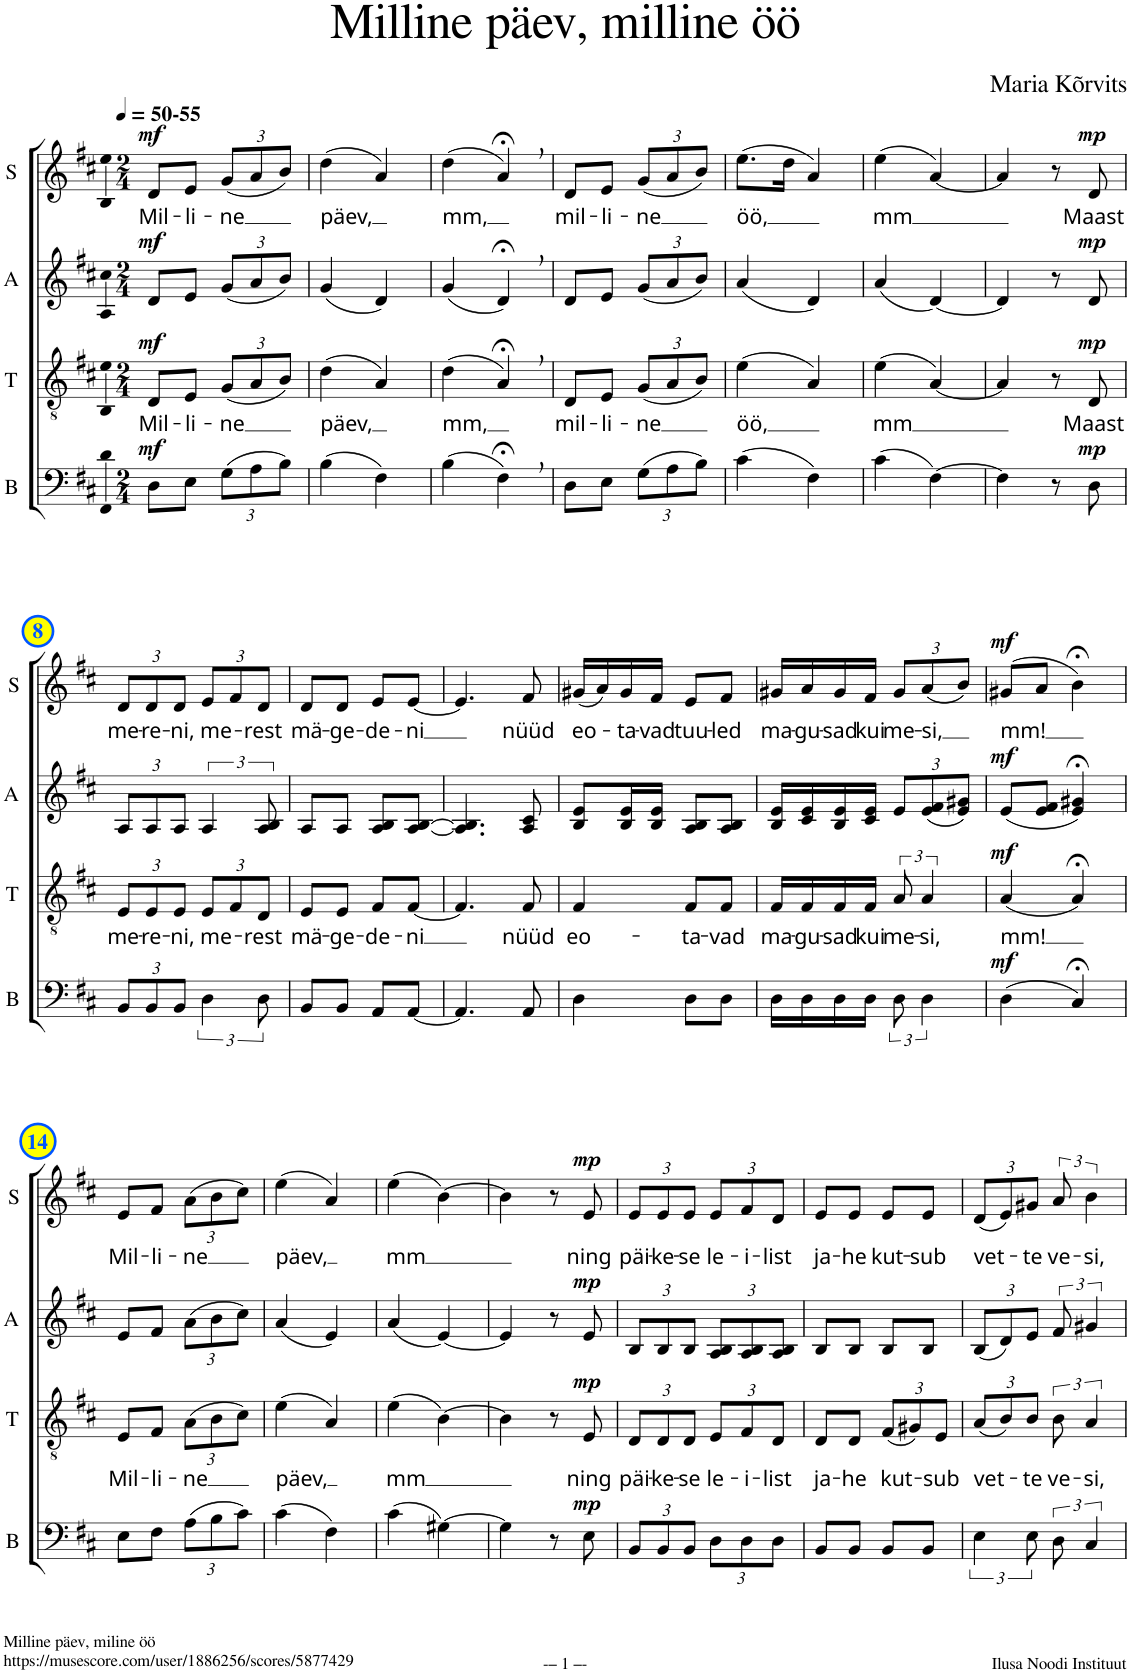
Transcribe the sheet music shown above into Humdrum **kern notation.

**kern	**dynam	**kern	**text	**dynam	**kern	**dynam	**kern	**text	**dynam
*part4	*part4	*part3	*part3	*part3	*part2	*part2	*part1	*part1	*part1
*staff4	*staff4	*staff3	*staff3	*staff3	*staff2	*staff2	*staff1	*staff1	*staff1
*I"B	*	*I"T	*	*	*I"A	*	*I"S	*	*
*I'B	*	*I'T	*	*	*I'A	*	*I'S	*	*
*clefF4	*	*clefGv2	*	*	*clefG2	*	*clefG2	*	*
*	*	*	*	*	*Trd1c2	*	*	*	*
*k[f#c#]	*	*k[f#c#]	*	*	*k[f#c#]	*	*k[f#c#]	*	*
*M2/4	*	*M2/4	*	*	*M2/4	*	*M2/4	*	*
*MM50	*	*MM50	*	*	*MM50	*	*MM50	*	*
=1	=1	=1	=1	=1	=1	=1	=1	=1	=1
!	!	!	!	!	!	!	!LO:TX:a:B:t=-55	!	!
!	!LO:DY:a	!	!LO:LY:b	!LO:DY:a	!	!LO:DY:a	!	!LO:LY:b	!LO:DY:a
8D\L	mf	8D/L	Mil-	mf	8d/L	mf	8d/L	Mil-	mf
!	!	!	!LO:LY:b	!	!	!	!	!LO:LY:b	!
8E\J	.	8E/J	-li-	.	8e/J	.	8e/J	-li-	.
*Xbrackettup	*	*Xbrackettup	*	*	*	*	*	*	*
!	!	!	!LO:LY:b	!	!	!	!	!	!
*	*	*	*	*	*Xbrackettup	*	*Xbrackettup	*	*
!	!	!	!	!	!	!	!	!LO:LY:b	!
(12G\L	.	(12G/L	-ne	.	(12g/L	.	(12g/L	-ne	.
12A\	.	12A/	.	.	12a/	.	12a/	.	.
12B\J)	.	12B/J)	.	.	12b/J)	.	12b/J)	.	.
=2	=2	=2	=2	=2	=2	=2	=2	=2	=2
!	!	!	!LO:LY:b	!	!	!	!	!LO:LY:b	!
(4B\	.	(4d\	päev,	.	(4g/	.	(4dd\	päev,	.
4F#\)	.	4A/)	.	.	4d/)	.	4a/)	.	.
=3	=3	=3	=3	=3	=3	=3	=3	=3	=3
!	!	!	!LO:LY:b	!	!	!	!	!LO:LY:b	!
(4B\	.	(4d\	mm,	.	(4g/	.	(4dd\	mm,	.
4F#;<,\)	.	4A;<,/)	.	.	4d;<,/)	.	4a;<,/)	.	.
=4	=4	=4	=4	=4	=4	=4	=4	=4	=4
!	!	!	!LO:LY:b	!	!	!	!	!LO:LY:b	!
8D\L	.	8D/L	mil-	.	8d/L	.	8d/L	mil-	.
!	!	!	!LO:LY:b	!	!	!	!	!LO:LY:b	!
8E\J	.	8E/J	-li-	.	8e/J	.	8e/J	-li-	.
!	!	!	!LO:LY:b	!	!	!	!	!LO:LY:b	!
(12G\L	.	(12G/L	-ne	.	(12g/L	.	(12g/L	-ne	.
12A\	.	12A/	.	.	12a/	.	12a/	.	.
12B\J)	.	12B/J)	.	.	12b/J)	.	12b/J)	.	.
=5	=5	=5	=5	=5	=5	=5	=5	=5	=5
!	!	!	!LO:LY:b	!	!	!	!	!LO:LY:b	!
(4c#\	.	(4e\	öö,	.	(4a/	.	(8.ee\L	öö,	.
.	.	.	.	.	.	.	16dd\Jk	.	.
4F#\)	.	4A/)	.	.	4d/)	.	4a/)	.	.
=6	=6	=6	=6	=6	=6	=6	=6	=6	=6
!	!	!	!LO:LY:b	!	!	!	!	!LO:LY:b	!
(4c#\	.	(4e\	mm	.	(4a/	.	(4ee\	mm	.
[4F#\)	.	[4A/)	.	.	[4d/)	.	[4a/)	.	.
=7	=7	=7	=7	=7	=7	=7	=7	=7	=7
4F#\]	.	4A/]	.	.	4d/]	.	4a/]	.	.
8r	.	8r	.	.	8r	.	8r	.	.
!	!LO:DY:a	!	!LO:LY:b	!LO:DY:a	!	!LO:DY:a	!	!LO:LY:b	!LO:DY:a
8D\	mp	8D/	Maast	mp	8d/	mp	8d/	Maast	mp
!!LO:LB:g=z
=8	=8	=8	=8	=8	=8	=8	=8	=8	=8
!	!	!	!LO:LY:b	!	!	!	!	!LO:LY:b	!
12BB/L	.	12E/L	me-	.	12A/L	.	12d/L	me-	.
!	!	!	!LO:LY:b	!	!	!	!	!LO:LY:b	!
12BB/	.	12E/	-re-	.	12A/	.	12d/	-re-	.
!	!	!	!LO:LY:b	!	!	!	!	!LO:LY:b	!
12BB/J	.	12E/J	-ni,	.	12A/J	.	12d/J	-ni,	.
*brackettup	*	*	*	*	*	*	*	*	*
!	!	!	!LO:LY:b	!	!	!	!	!	!
*	*	*	*	*	*brackettup	*	*	*	*
!	!	!	!	!	!	!	!	!LO:LY:b	!
6D\	.	12E/L	me-	.	6A/	.	12e/L	me-	.
.	.	12F#/	.	.	.	.	12f#/	.	.
!	!	!	!LO:LY:b	!	!	!	!	!LO:LY:b	!
12D\	.	12D/J	-rest	.	12A/ 12B/	.	12d/J	-rest	.
=9	=9	=9	=9	=9	=9	=9	=9	=9	=9
!	!	!	!LO:LY:b	!	!	!	!	!LO:LY:b	!
8BB/L	.	8E/L	mä-	.	8A/L	.	8d/L	mä-	.
!	!	!	!LO:LY:b	!	!	!	!	!LO:LY:b	!
8BB/J	.	8E/J	-ge-	.	8A/J	.	8d/J	-ge-	.
!	!	!	!LO:LY:b	!	!	!	!	!LO:LY:b	!
8AA/L	.	8F#/L	-de-	.	8A/ 8B/L	.	8e/L	-de-	.
!	!	!	!LO:LY:b	!	!	!	!	!LO:LY:b	!
[8AA/J	.	[8F#/J	-ni	.	[8A/ [8B/J	.	[8e/J	-ni	.
=10	=10	=10	=10	=10	=10	=10	=10	=10	=10
4.AA/]	.	4.F#/]	.	.	4.A/] 4.B/]	.	4.e/]	.	.
!	!	!	!LO:LY:b	!	!	!	!	!LO:LY:b	!
8AA/	.	8F#/	nüüd	.	8A/ 8c#/	.	8f#/	nüüd	.
=11	=11	=11	=11	=11	=11	=11	=11	=11	=11
!	!	!	!LO:LY:b	!	!	!	!	!LO:LY:b	!
4D\	.	4F#/	eo-	.	8B/ 8e/L	.	(16g#X/LL	eo-	.
.	.	.	.	.	.	.	16a/)	.	.
!	!	!	!	!	!	!	!	!LO:LY:b	!
.	.	.	.	.	16B/ 16e/L	.	16g#/	-ta-	.
!	!	!	!	!	!	!	!	!LO:LY:b	!
.	.	.	.	.	16B/ 16e/JJ	.	16f#/JJ	-vad	.
!	!	!	!LO:LY:b	!	!	!	!	!LO:LY:b	!
8D\L	.	8F#/L	-ta-	.	8A/ 8B/L	.	8e/L	tuu-	.
!	!	!	!LO:LY:b	!	!	!	!	!LO:LY:b	!
8D\J	.	8F#/J	-vad	.	8A/ 8B/J	.	8f#/J	-led	.
=12	=12	=12	=12	=12	=12	=12	=12	=12	=12
!	!	!	!LO:LY:b	!	!	!	!	!LO:LY:b	!
16D\LL	.	16F#/LL	ma-	.	16B/ 16e/LL	.	16g#X/LL	ma-	.
!	!	!	!LO:LY:b	!	!	!	!	!LO:LY:b	!
16D\	.	16F#/	-gu-	.	16c#/ 16e/	.	16a/	-gu-	.
!	!	!	!LO:LY:b	!	!	!	!	!LO:LY:b	!
16D\	.	16F#/	-sad	.	16B/ 16e/	.	16g#/	-sad	.
!	!	!	!LO:LY:b	!	!	!	!	!LO:LY:b	!
16D\JJ	.	16F#/JJ	kui	.	16c#/ 16e/JJ	.	16f#/JJ	kui	.
*	*	*brackettup	*	*	*	*	*	*	*
!	!	!	!LO:LY:b	!	!	!	!	!	!
*	*	*	*	*	*Xbrackettup	*	*	*	*
!	!	!	!	!	!	!	!	!LO:LY:b	!
12D\	.	12A/	me-	.	12e/L	.	12g#/L	me-	.
!	!	!	!LO:LY:b	!	!	!	!	!LO:LY:b	!
6D\	.	6A/	-si,	.	(12e/ 12f#/	.	(12a/	-si,	.
.	.	.	.	.	12e/ 12g#X/J)	.	12b/J)	.	.
=13	=13	=13	=13	=13	=13	=13	=13	=13	=13
!	!LO:DY:a	!	!LO:LY:b	!LO:DY:a	!	!LO:DY:a	!	!LO:LY:b	!LO:DY:a
(4D\	mf	(4A/	mm!	mf	(8e/L	mf	(8g#X/L	mm!	mf
.	.	.	.	.	8e/ 8f#/J	.	8a/J	.	.
4C#;</)	.	4A;</)	.	.	4e/;< 4g#X/;<)	.	4b;<\)	.	.
!!LO:LB:g=z
=14	=14	=14	=14	=14	=14	=14	=14	=14	=14
!	!	!	!LO:LY:b	!	!	!	!	!LO:LY:b	!
8E\L	.	8E/L	Mil-	.	8e/L	.	8e/L	Mil-	.
!	!	!	!LO:LY:b	!	!	!	!	!LO:LY:b	!
8F#\J	.	8F#/J	-li-	.	8f#/J	.	8f#/J	-li-	.
*Xbrackettup	*	*Xbrackettup	*	*	*	*	*	*	*
!	!	!	!LO:LY:b	!	!	!	!	!LO:LY:b	!
(12A\L	.	(12A\L	-ne	.	(12a\L	.	(12a\L	-ne	.
12B\	.	12B\	.	.	12b\	.	12b\	.	.
12c#\J)	.	12c#\J)	.	.	12cc#\J)	.	12cc#\J)	.	.
=15	=15	=15	=15	=15	=15	=15	=15	=15	=15
!	!	!	!LO:LY:b	!	!	!	!	!LO:LY:b	!
(4c#\	.	(4e\	päev,	.	(4a/	.	(4ee\	päev,	.
4F#\)	.	4A/)	.	.	4e/)	.	4a/)	.	.
=16	=16	=16	=16	=16	=16	=16	=16	=16	=16
!	!	!	!LO:LY:b	!	!	!	!	!LO:LY:b	!
(4c#\	.	(4e\	mm	.	(4a/	.	(4ee\	mm	.
[4G#X\)	.	[4B\)	.	.	[4e/)	.	[4b\)	.	.
=17	=17	=17	=17	=17	=17	=17	=17	=17	=17
4G#\]	.	4B\]	.	.	4e/]	.	4b\]	.	.
8r	.	8r	.	.	8r	.	8r	.	.
!	!LO:DY:a	!	!LO:LY:b	!LO:DY:a	!	!LO:DY:a	!	!LO:LY:b	!LO:DY:a
8E\	mp	8E/	ning	mp	8e/	mp	8e/	ning	mp
=18	=18	=18	=18	=18	=18	=18	=18	=18	=18
!	!	!	!LO:LY:b	!	!	!	!	!LO:LY:b	!
12BB/L	.	12D/L	päi-	.	12B/L	.	12e/L	päi-	.
!	!	!	!LO:LY:b	!	!	!	!	!LO:LY:b	!
12BB/	.	12D/	-ke-	.	12B/	.	12e/	-ke-	.
!	!	!	!LO:LY:b	!	!	!	!	!LO:LY:b	!
12BB/J	.	12D/J	-se	.	12B/J	.	12e/J	-se	.
!	!	!	!LO:LY:b	!	!	!	!	!LO:LY:b	!
12D\L	.	12E/L	le-	.	12A/ 12B/L	.	12e/L	le-	.
!	!	!	!LO:LY:b	!	!	!	!	!LO:LY:b	!
12D\	.	12F#/	-i-	.	12A/ 12B/	.	12f#/	-i-	.
!	!	!	!LO:LY:b	!	!	!	!	!LO:LY:b	!
12D\J	.	12D/J	-list	.	12A/ 12B/J	.	12d/J	-list	.
=19	=19	=19	=19	=19	=19	=19	=19	=19	=19
!	!	!	!LO:LY:b	!	!	!	!	!LO:LY:b	!
8BB/L	.	8D/L	ja-	.	8B/L	.	8e/L	ja-	.
!	!	!	!LO:LY:b	!	!	!	!	!LO:LY:b	!
8BB/J	.	8D/J	-he	.	8B/J	.	8e/J	-he	.
!	!	!	!LO:LY:b	!	!	!	!	!LO:LY:b	!
8BB/L	.	(12F#/L	kut-	.	8B/L	.	8e/L	kut-	.
.	.	12G#X/)	.	.	.	.	.	.	.
!	!	!	!	!	!	!	!	!LO:LY:b	!
8BB/J	.	.	.	.	8B/J	.	8e/J	-sub	.
!	!	!	!LO:LY:b	!	!	!	!	!	!
.	.	12E/J	-sub	.	.	.	.	.	.
=20	=20	=20	=20	=20	=20	=20	=20	=20	=20
*brackettup	*	*	*	*	*	*	*	*	*
!	!	!	!LO:LY:b	!	!	!	!	!LO:LY:b	!
6E\	.	(12A/L	vet-	.	(12B/L	.	(12d/L	vet-	.
.	.	12B/)	.	.	12d/)	.	12e/)	.	.
!	!	!	!LO:LY:b	!	!	!	!	!LO:LY:b	!
12E\	.	12B/J	-te	.	12e/J	.	12g#X/J	-te	.
*	*	*brackettup	*	*	*	*	*	*	*
!	!	!	!LO:LY:b	!	!	!	!	!	!
*	*	*	*	*	*brackettup	*	*brackettup	*	*
!	!	!	!	!	!	!	!	!LO:LY:b	!
12D\	.	12B\	ve-	.	12f#/	.	12a/	ve-	.
!	!	!	!LO:LY:b	!	!	!	!	!LO:LY:b	!
6C#/	.	6A/	-si,	.	6g#X/	.	6b\	-si,	.
=	=	=	=	=	=	=	=	=	=
*-	*-	*-	*-	*-	*-	*-	*-	*-	*-
